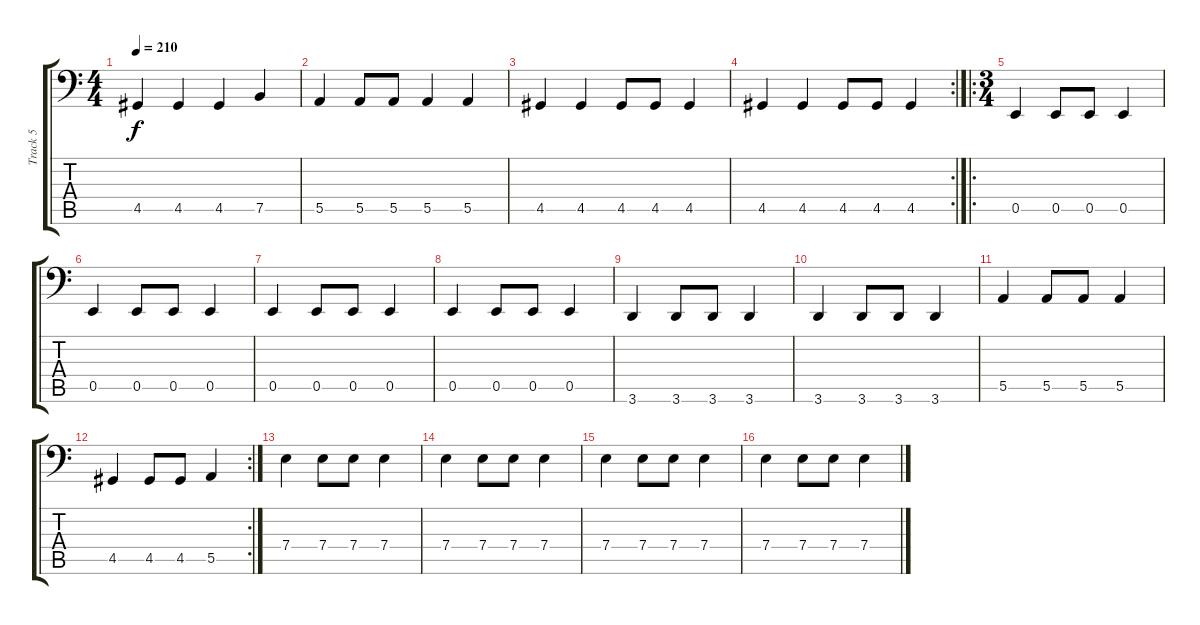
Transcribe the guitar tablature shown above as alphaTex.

\track ("Track 5" "Track 5") {instrument acousticbass}
\staff {score tabs}
\tuning (C3 G2 D2 A1 E1 B0) {hide}
\ts (4 4)
\tempo 210
\clef f4
\ks c
4.5.4{dy f} 4.5.4 4.5.4 7.5.4 |
5.5.4 5.5.8 5.5.8 5.5.4 5.5.4 |
4.5.4 4.5.4 4.5.8 4.5.8 4.5.4 |
\rc 2
4.5.4 4.5.4 4.5.8 4.5.8 4.5.4 |
\ro
\ts (3 4)
0.5.4 0.5.8 0.5.8 0.5.4 |
0.5.4 0.5.8 0.5.8 0.5.4 |
0.5.4 0.5.8 0.5.8 0.5.4 |
0.5.4 0.5.8 0.5.8 0.5.4 |
3.6.4 3.6.8 3.6.8 3.6.4 |
3.6.4 3.6.8 3.6.8 3.6.4 |
5.5.4 5.5.8 5.5.8 5.5.4 |
\rc 2
4.5.4 4.5.8 4.5.8 5.5.4 |
7.4.4 7.4.8 7.4.8 7.4.4 |
7.4.4 7.4.8 7.4.8 7.4.4 |
7.4.4 7.4.8 7.4.8 7.4.4 |
7.4.4 7.4.8 7.4.8 7.4.4
